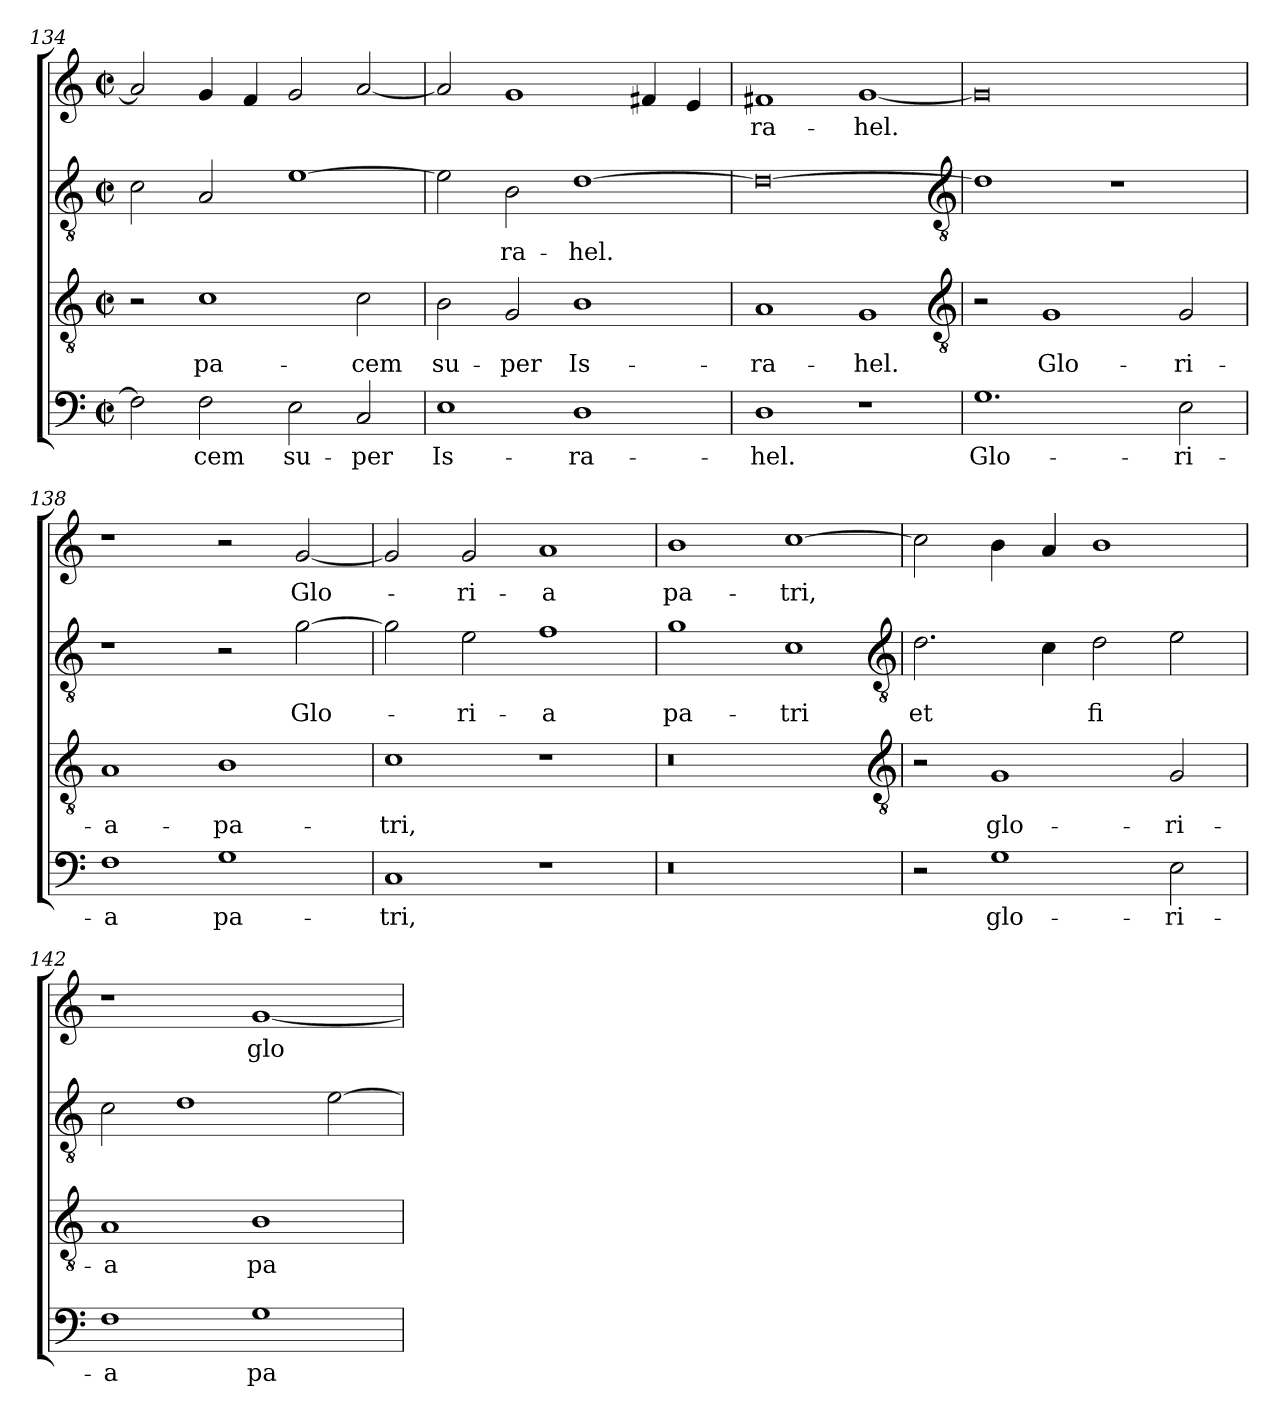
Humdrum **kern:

**kern	**text	**kern	**text	**kern	**text	**kern	**text
*part4	*part4	*part3	*part3	*part2	*part2	*part1	*part1
*staff4	*staff4	*staff3	*staff3	*staff2	*staff2	*staff1	*staff1
*clefF4	*	*clefGv2	*	*clefGv2	*	*clefG2	*
*M2/2	*	*M2/2	*	*M2/2	*	*M2/2	*
*met(c|)	*	*met(c|)	*	*met(c|)	*	*met(c|)	*
=134	=134	=134	=134	=134	=134	=134	=134
2F]	.	2r	.	2c	.	2a]	.
!	!LO:LY:b	!	!LO:LY:b	!	!	!	!
2F	-cem	1c	pa-	2A	.	4g	.
.	.	.	.	.	.	4f	.
!	!LO:LY:b	!	!	!	!	!	!
2E	su-	.	.	[1e	.	2g	.
!	!LO:LY:b	!	!LO:LY:b	!	!	!	!
2C	-per	2c	-cem	.	.	[2a	.
=135	=135	=135	=135	=135	=135	=135	=135
!	!LO:LY:b	!	!LO:LY:b	!	!	!	!
1E	Is-	2B	su-	2e]	.	2a]	.
!	!	!	!LO:LY:b	!	!LO:LY:b	!	!
.	.	2G	-per	2B	-ra-	1g	.
!	!LO:LY:b	!	!LO:LY:b	!	!LO:LY:b	!	!
1D	-ra-	1B	Is-	[1d	-hel.	.	.
.	.	.	.	.	.	4f#X	.
.	.	.	.	.	.	4e	.
=136	=136	=136	=136	=136	=136	=136	=136
!	!LO:LY:b	!	!LO:LY:b	!	!	!	!LO:LY:b
1D	-hel.	1A	-ra-	0d_	.	1f#X	ra-
!	!	!	!LO:LY:b	!	!	!	!LO:LY:b
1r	.	1G	-hel.	.	.	[1g	-hel.
*	*	*clefGv2	*	*clefGv2	*	*	*
!!LO:LB:g=z
=137	=137	=137	=137	=137	=137	=137	=137
!	!LO:LY:b	!	!	!	!	!	!
1.G	Glo-	2r	.	1d]	.	0g]	.
!	!	!	!LO:LY:b	!	!	!	!
.	.	1G	Glo-	.	.	.	.
.	.	.	.	1r	.	.	.
!	!LO:LY:b	!	!LO:LY:b	!	!	!	!
2E	-ri-	2G	-ri-	.	.	.	.
=138	=138	=138	=138	=138	=138	=138	=138
!	!LO:LY:b	!	!LO:LY:b	!	!	!	!
1F	-a	1A	-a-	1r	.	1r	.
!	!LO:LY:b	!	!LO:LY:b	!	!	!	!
1G	pa-	1B	-pa-	2r	.	2r	.
!	!	!	!	!	!LO:LY:b	!	!LO:LY:b
.	.	.	.	[2g	Glo-	[2g	Glo-
=139	=139	=139	=139	=139	=139	=139	=139
!	!LO:LY:b	!	!LO:LY:b	!	!	!	!
1C	-tri,	1c	-tri,	2g]	.	2g]	.
!	!	!	!	!	!LO:LY:b	!	!LO:LY:b
.	.	.	.	2e	-ri-	2g	-ri-
!	!	!	!	!	!LO:LY:b	!	!LO:LY:b
1r	.	1r	.	1f	-a	1a	-a
=140	=140	=140	=140	=140	=140	=140	=140
!	!	!	!	!	!LO:LY:b	!	!LO:LY:b
0r	.	0r	.	1g	pa-	1b	pa-
!	!	!	!	!	!LO:LY:b	!	!LO:LY:b
.	.	.	.	1c	-tri	[1cc	-tri,
*	*	*clefGv2	*	*clefGv2	*	*	*
!!LO:LB:g=z
=141	=141	=141	=141	=141	=141	=141	=141
!	!	!	!	!	!LO:LY:b	!	!
2r	.	2r	.	2.d	et	2cc]	.
!	!LO:LY:b	!	!LO:LY:b	!	!	!	!
1G	glo-	1G	glo-	.	.	4b	.
.	.	.	.	4c	.	4a	.
!	!	!	!	!	!LO:LY:b	!	!
.	.	.	.	2d	fi	1b	.
!	!LO:LY:b	!	!LO:LY:b	!	!	!	!
2E	-ri-	2G	-ri-	2e	.	.	.
=142	=142	=142	=142	=142	=142	=142	=142
!	!LO:LY:b	!	!LO:LY:b	!	!	!	!
1F	-a	1A	-a	2c	.	1r	.
.	.	.	.	1d	.	.	.
!	!LO:LY:b	!	!LO:LY:b	!	!	!	!LO:LY:b
1G	pa-	1B	pa-	.	.	[1g	glo-
.	.	.	.	[2e	.	.	.
=	=	=	=	=	=	=	=
*-	*-	*-	*-	*-	*-	*-	*-
